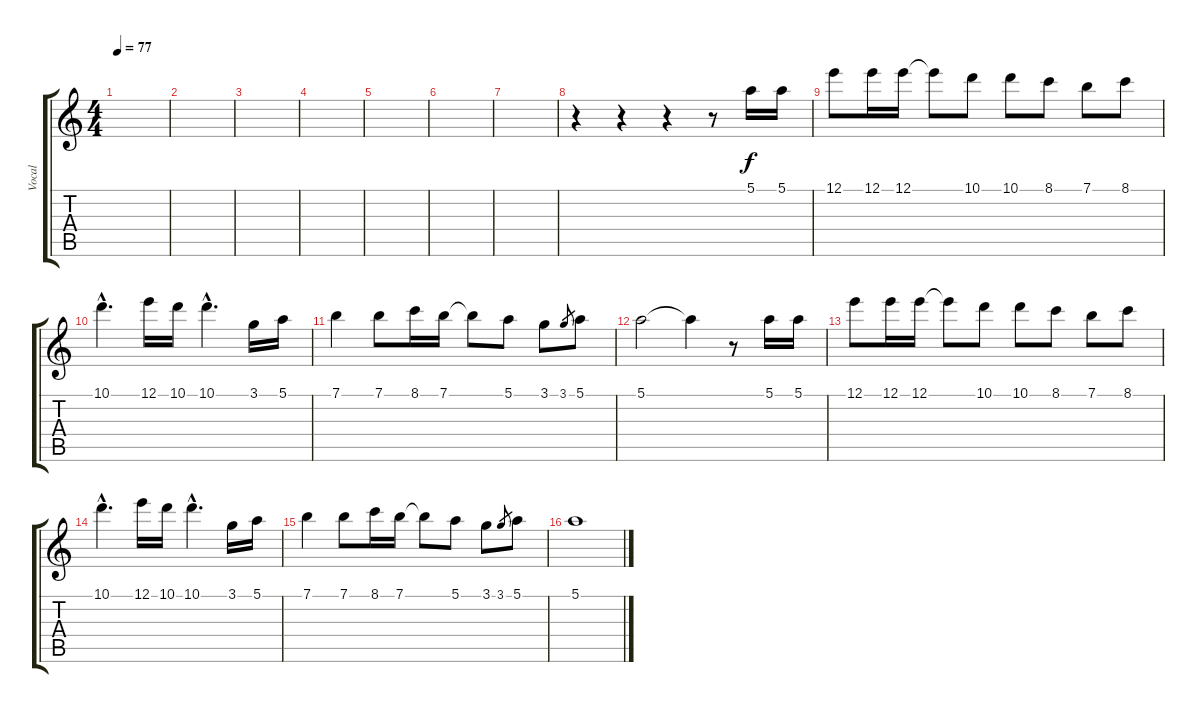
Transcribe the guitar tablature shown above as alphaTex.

\track ("Vocal" "Vocal") {instrument distortionguitar}
\staff {score tabs}
\tuning (E4 B3 G3 D3 A2 E2) {hide}
\ts (4 4)
\tempo 77
\clef g2
\ks c
|
|
|
|
|
|
|
r.4 r.4 r.4 r.8 5.1.16 5.1.16 |
12.1.8 12.1.16 12.1.16 12.1{t}.8 10.1.8 10.1.8 8.1.8 7.1.8 8.1.8 |
10.1{hac}.4{d} 12.1.16 10.1.16 10.1{hac}.4{d} 3.1.16 5.1.16 |
7.1.4 7.1.8 8.1.16 7.1.16 7.1{t}.8 5.1.8 3.1.8 3.1.8{gr} 5.1.8 |
5.1.2 5.1{t}.4 r.8 5.1.16 5.1.16 |
12.1.8 12.1.16 12.1.16 12.1{t}.8 10.1.8 10.1.8 8.1.8 7.1.8 8.1.8 |
10.1{hac}.4{d} 12.1.16 10.1.16 10.1{hac}.4{d} 3.1.16 5.1.16 |
7.1.4 7.1.8 8.1.16 7.1.16 7.1{t}.8 5.1.8 3.1.8 3.1.8{gr} 5.1.8 |
5.1.1
